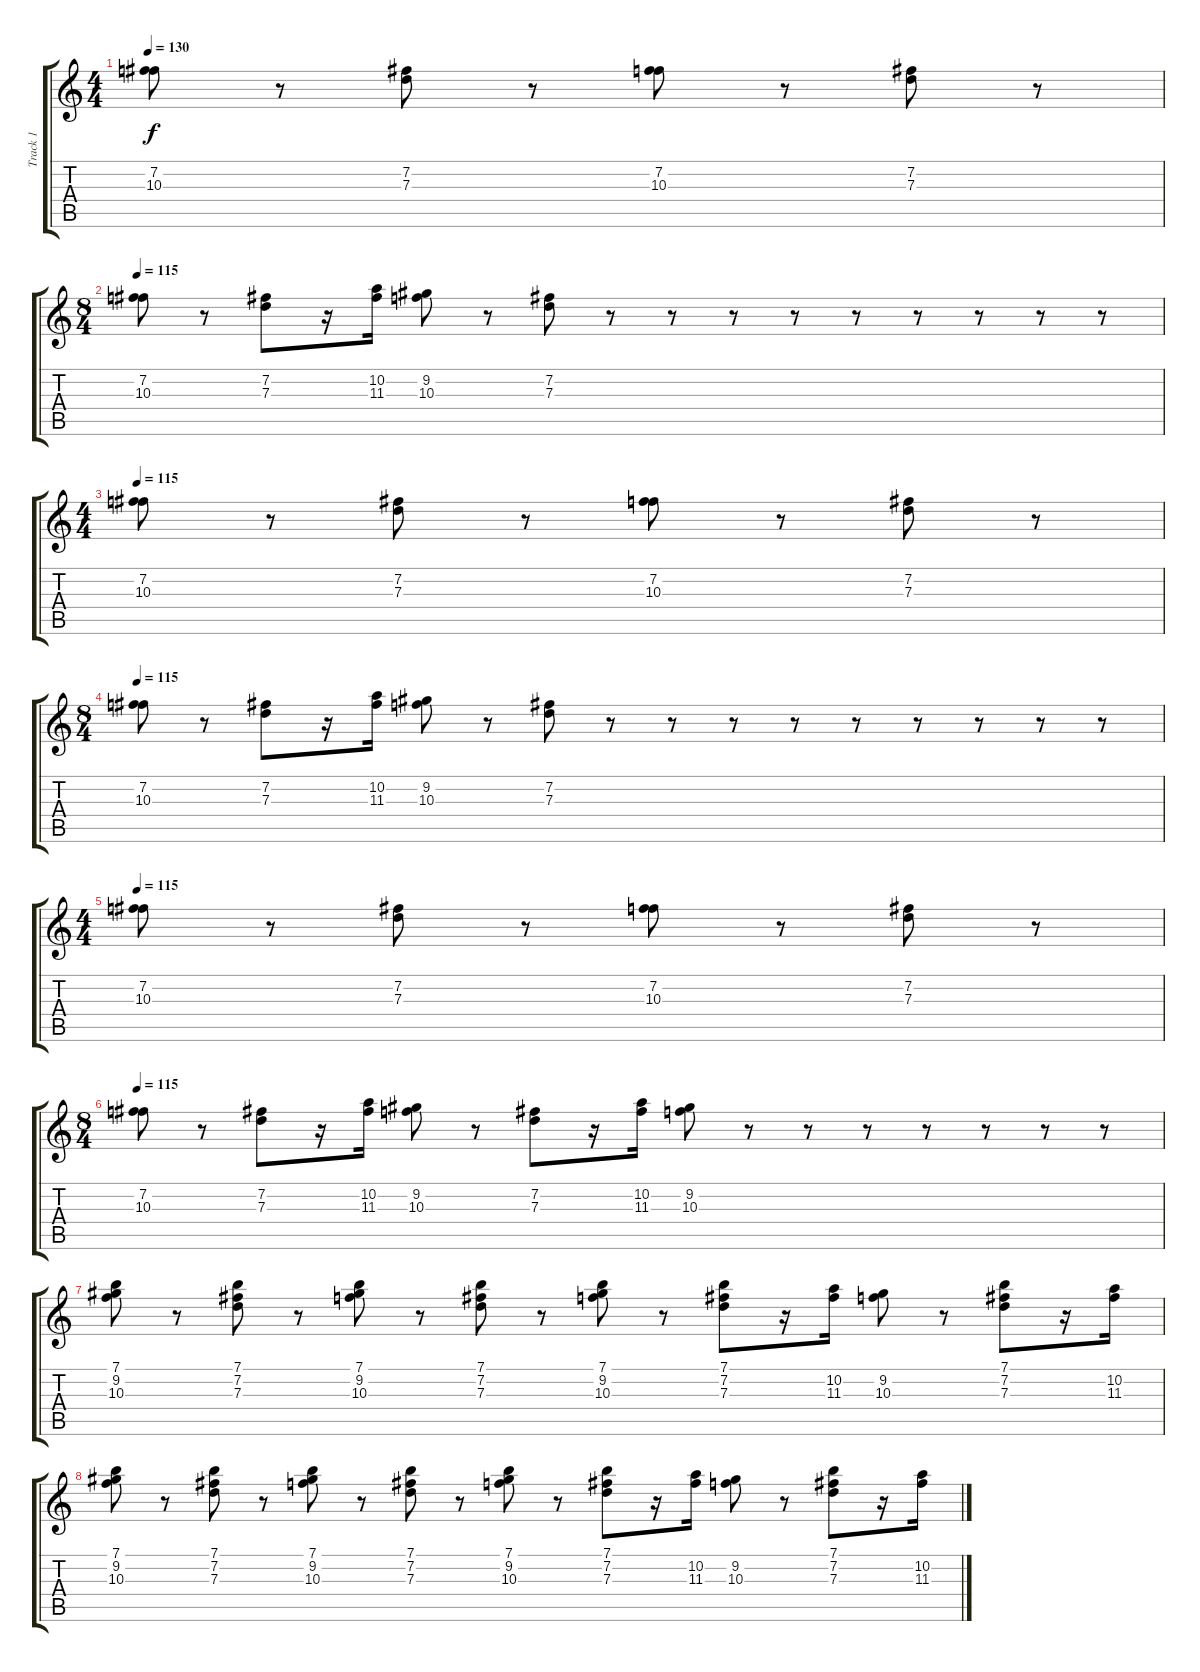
\track ("Track 1" "Track 1") {instrument distortionguitar}
\staff {score tabs}
\tuning (E4 B3 G3 D3 A2 E2) {hide}
\ts (4 4)
\tempo 130
\tempo 115
\tempo 130
\clef g2
\ks c
(7.2 10.3).8{dy f volume 5 instrument distortionguitar} r.8 (7.2 7.3).8 r.8 (7.2 10.3).8 r.8 (7.2 7.3).8 r.8 |
\ts (8 4)
\tempo 115
(7.2 10.3).8{volume 14} r.8 (7.2 7.3).8 r.16 (10.2 11.3).16 (9.2 10.3).8 r.8 (7.2 7.3).8 r.8 r.8 r.8 r.8 r.8 r.8 r.8 r.8 r.8 |
\ts (4 4)
\tempo 115
(7.2 10.3).8 r.8 (7.2 7.3).8 r.8 (7.2 10.3).8 r.8 (7.2 7.3).8 r.8 |
\ts (8 4)
\tempo 115
(7.2 10.3).8 r.8 (7.2 7.3).8 r.16 (10.2 11.3).16 (9.2 10.3).8 r.8 (7.2 7.3).8 r.8 r.8 r.8 r.8 r.8 r.8 r.8 r.8 r.8 |
\ts (4 4)
\tempo 115
(7.2 10.3).8 r.8 (7.2 7.3).8 r.8 (7.2 10.3).8 r.8 (7.2 7.3).8 r.8 |
\ts (8 4)
\tempo 115
(7.2 10.3).8 r.8 (7.2 7.3).8 r.16 (10.2 11.3).16 (9.2 10.3).8 r.8 (7.2 7.3).8 r.16 (10.2 11.3).16 (9.2 10.3).8 r.8 r.8 r.8 r.8 r.8 r.8 r.8 |
(7.1 9.2 10.3).8 r.8 (7.1 7.2 7.3).8 r.8 (7.1 9.2 10.3).8 r.8 (7.1 7.2 7.3).8 r.8 (7.1 9.2 10.3).8 r.8 (7.1 7.2 7.3).8 r.16 (10.2 11.3).16 (9.2 10.3).8 r.8 (7.1 7.2 7.3).8 r.16 (10.2 11.3).16 |
(7.1 9.2 10.3).8 r.8 (7.1 7.2 7.3).8 r.8 (7.1 9.2 10.3).8 r.8 (7.1 7.2 7.3).8 r.8 (7.1 9.2 10.3).8 r.8 (7.1 7.2 7.3).8 r.16 (10.2 11.3).16 (9.2 10.3).8 r.8 (7.1 7.2 7.3).8 r.16 (10.2 11.3).16
